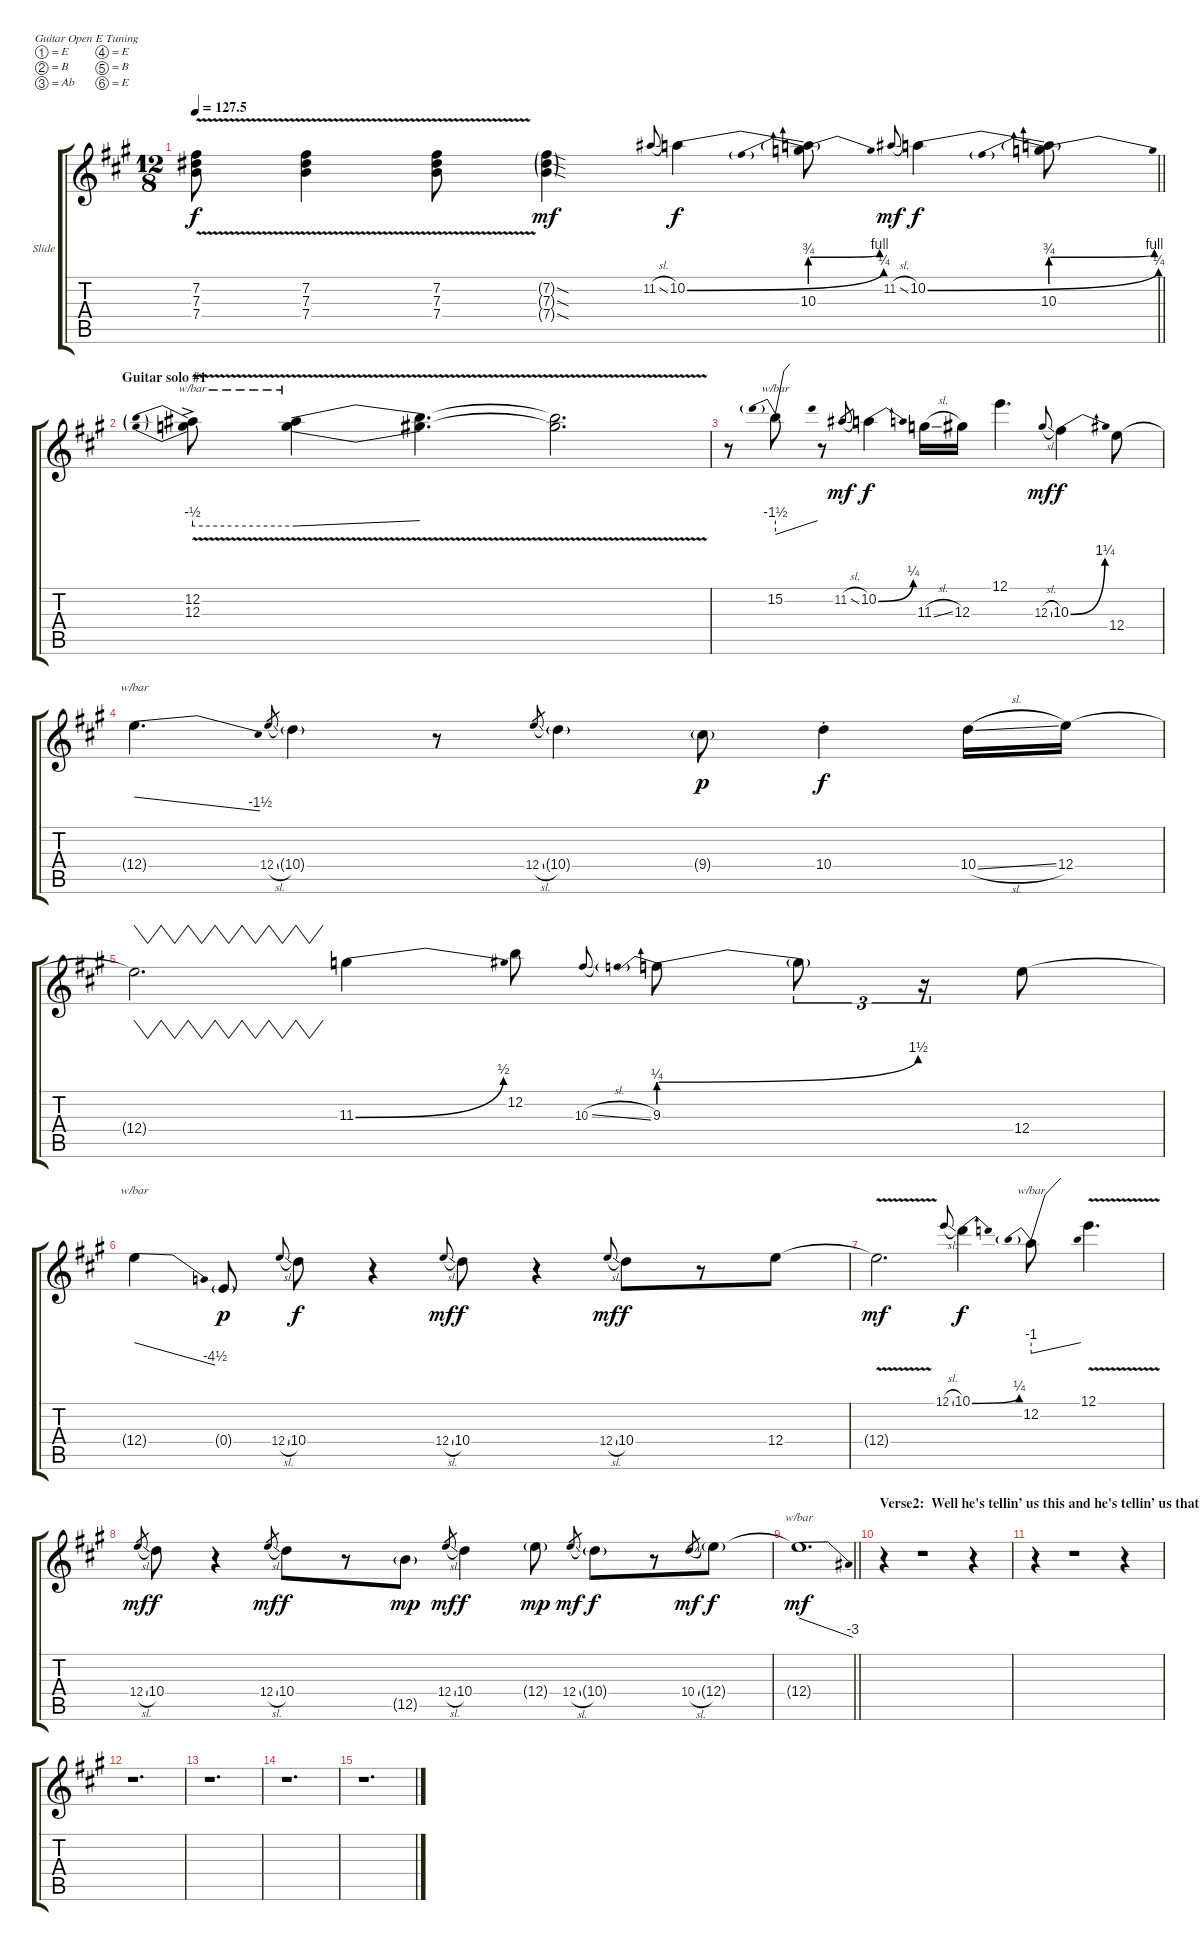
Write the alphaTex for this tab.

\bracketExtendMode groupsimilarinstruments
\firstSystemTrackNameOrientation horizontal
\otherSystemsTrackNameOrientation horizontal
\track ("Slide Guitar- Open E Tuning" "Slide") {instrument overdrivenguitar}
\staff {score tabs}
\tuning (E4 B3 Ab3 E3 B2 E2)
\ts (12 8)
\tempo
127.5
\accidentals auto
\clef g2
\ottava regular
\simile none
\barLineRight lightlight
\ks a
(7.2{v} 7.3{v} 7.4{v}).8{dy f} (7.2{v} 7.3{v} 7.4{v}).4 (7.2{v} 7.3{v} 7.4{v}).8 (7.2{sod g} 7.3{sod g} 7.4{sod g}).4{dy mf} 11.2{sl}.8{gr onbeat} 10.2{be (bend 3 0 15.6 1)}.4{dy f} (10.3{be (prebendbend 0 3 9 4)} 10.2{t}).8 11.2{sl}.8{gr onbeat dy mf} 10.2{be (bend 3 0 15.6 1)}.4{dy f} (10.3{be (prebendbend 0 3 9 4)} 10.2{t}).8 |
\section ("" "Guitar solo #1")
(12.2{v ac} 12.3{v}).8{tbe (predive default 0 -2 60 -2)} (12.2{t} 12.3{t}).4{tbe (dive default 9 -2 33.6 0)} (12.2{v t} 12.3{v t}).4{d} (12.2{v t} 12.3{v t}).2{d} |
r.8 15.2.8{tbe (predivedive default 0 -6 30 0)} r.8 11.2{sl}.8{gr dy mf} 10.2{be (bend 10.799999999999999 0 59.4 1)}.4{dy f} 11.3{sl}.16 12.3.16 12.1.4{d} 12.3{sl}.8{gr onbeat dy mf} 10.3{be (bend 17.4 0 54.6 5)}.4{dy f} 12.4.8 |
12.4{t}.4{d tbe (dive default 40.199999999999996 0 59.4 -6)} 12.4{sl}.8{gr} 10.4{g}.4 r.8 12.4{sl}.8{gr} 10.4{g}.4 9.4{g}.8{dy p} 10.4{st}.4{dy f} 10.4{sl}.16 12.4.16 |
12.4{t}.2{vw d} 11.3{be (bend 10.2 0 24.599999999999998 2)}.4 12.2.8 10.3{sl}.8{gr onbeat} 9.3{be (prebendbend 0 1 58.199999999999996 6)}.8 9.3{t}.8{tu (3 2)} r.16{tu (3 2)} 12.4.8 |
12.4{t}.4{tbe (dive default 0.6 0 60 -18)} 0.4{g}.8{dy p} 12.4{sl}.8{gr onbeat} 10.4.8{dy f} r.4 12.4{sl}.8{gr onbeat dy mf} 10.4.8{dy f} r.4 12.4{sl}.8{gr onbeat dy mf} 10.4.8{dy f} r.8 12.4.8 |
12.4{v t}.2{d dy mf} 12.1{sl}.8{gr onbeat} 10.1{be (bend 21.599999999999998 0 60 1)}.4{dy f} 12.2.8{tbe (predivedive default 0 -4 30 0)} 12.1{v}.4{d} |
12.4{sl}.8{gr dy mf} 10.4.8{dy f} r.4 12.4{sl}.8{gr dy mf} 10.4.8{dy f} r.8 12.5{g}.8{dy mp} 12.4{sl}.8{gr dy mf} 10.4.4{dy f} 12.4{g}.8{dy mp} 12.4{sl}.8{gr dy mf} 10.4{g}.8{dy f} r.8 10.4{sl}.8{gr dy mf} 12.4{g}.8{dy f} |
\barLineRight lightlight
12.4{t}.1{d tbe (dive default 13.799999999999999 0 60 -12) dy mf} |
\section ("" "Verse2:  Well he's tellin’ us this and he's tellin’ us that, changes it every day")
r.4 r.1 r.4 |
r.4 r.1 r.4 |
r.1{d} |
r.1{d} |
r.1{d} |
r.1{d}
